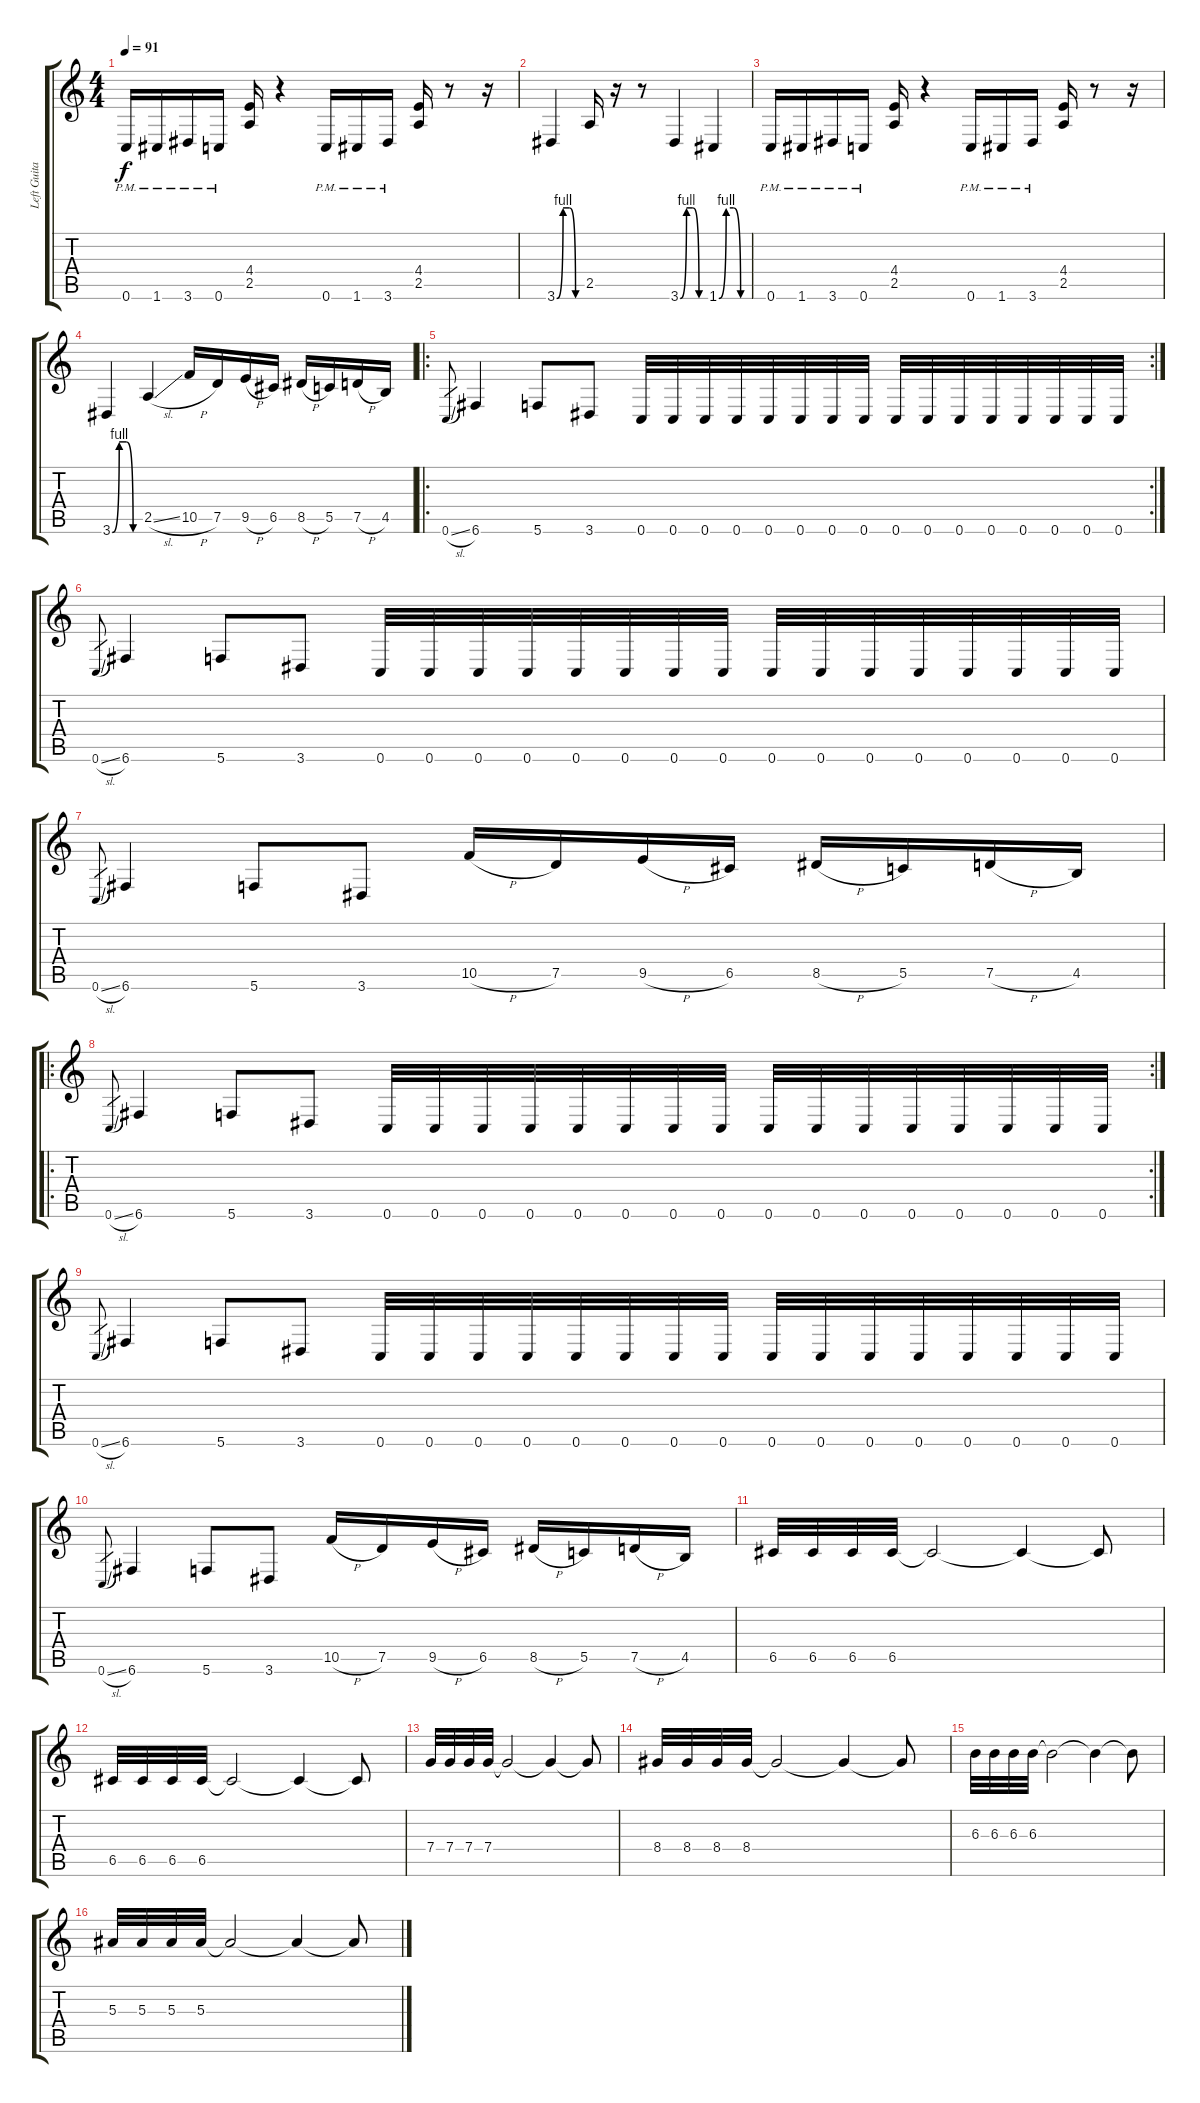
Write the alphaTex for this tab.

\track ("Left Guitar" "Left Guita") {instrument distortionguitar}
\staff {score tabs}
\tuning (D4 A3 F3 C3 G2 C2) {hide}
\ts (4 4)
\tempo 91
\clef g2
\ks c
0.6{pm}.16{dy f} 1.6{pm}.16 3.6{pm}.16 0.6{pm}.16 (4.4 2.5).16 r.4 0.6{pm}.16 1.6{pm}.16 3.6{pm}.16 (4.4 2.5).16 r.8 r.16 |
3.6{be (custom 0 0 15 4 30 4 45 0 60 0)}.4 2.5.16 r.16 r.8 3.6{be (custom 0 0 15 4 30 4 45 0 60 0)}.4 1.6{be (custom 0 0 15 4 30 4 45 0 60 0)}.4 |
0.6{pm}.16 1.6{pm}.16 3.6{pm}.16 0.6{pm}.16 (4.4 2.5).16 r.4 0.6{pm}.16 1.6{pm}.16 3.6{pm}.16 (4.4 2.5).16 r.8 r.16 |
3.6{be (custom 0 0 15 4 30 4 45 0 60 0)}.4 2.5{sl}.4 10.5{h}.16 7.5.16 9.5{h}.16 6.5.16 8.5{h}.16 5.5.16 7.5{h}.16 4.5.16 |
\ro
\rc 2
0.6{sl}.8{gr} 6.6.4 5.6.8 3.6.8 0.6.32 0.6.32 0.6.32 0.6.32 0.6.32 0.6.32 0.6.32 0.6.32 0.6.32 0.6.32 0.6.32 0.6.32 0.6.32 0.6.32 0.6.32 0.6.32 |
0.6{sl}.8{gr} 6.6.4 5.6.8 3.6.8 0.6.32 0.6.32 0.6.32 0.6.32 0.6.32 0.6.32 0.6.32 0.6.32 0.6.32 0.6.32 0.6.32 0.6.32 0.6.32 0.6.32 0.6.32 0.6.32 |
0.6{sl}.8{gr} 6.6.4 5.6.8 3.6.8 10.5{h}.16 7.5.16 9.5{h}.16 6.5.16 8.5{h}.16 5.5.16 7.5{h}.16 4.5.16 |
\ro
\rc 2
0.6{sl}.8{gr} 6.6.4 5.6.8 3.6.8 0.6.32 0.6.32 0.6.32 0.6.32 0.6.32 0.6.32 0.6.32 0.6.32 0.6.32 0.6.32 0.6.32 0.6.32 0.6.32 0.6.32 0.6.32 0.6.32 |
0.6{sl}.8{gr} 6.6.4 5.6.8 3.6.8 0.6.32 0.6.32 0.6.32 0.6.32 0.6.32 0.6.32 0.6.32 0.6.32 0.6.32 0.6.32 0.6.32 0.6.32 0.6.32 0.6.32 0.6.32 0.6.32 |
0.6{sl}.8{gr} 6.6.4 5.6.8 3.6.8 10.5{h}.16 7.5.16 9.5{h}.16 6.5.16 8.5{h}.16 5.5.16 7.5{h}.16 4.5.16 |
6.5.32 6.5.32 6.5.32 6.5.32 6.5{t}.2 6.5{t}.4 6.5{t}.8 |
6.5.32 6.5.32 6.5.32 6.5.32 6.5{t}.2 6.5{t}.4 6.5{t}.8 |
7.4.32 7.4.32 7.4.32 7.4.32 7.4{t}.2 7.4{t}.4 7.4{t}.8 |
8.4.32 8.4.32 8.4.32 8.4.32 8.4{t}.2 8.4{t}.4 8.4{t}.8 |
6.3.32 6.3.32 6.3.32 6.3.32 6.3{t}.2 6.3{t}.4 6.3{t}.8 |
5.3.32 5.3.32 5.3.32 5.3.32 5.3{t}.2 5.3{t}.4 5.3{t}.8
